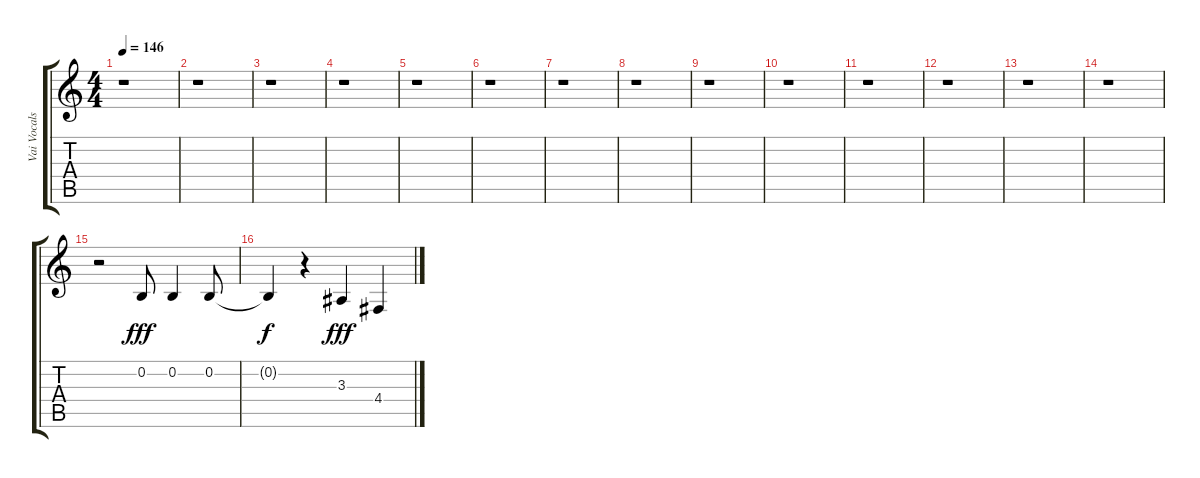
\track ("Vai Vocals" "Vai Vocals") {instrument lead6voice}
\staff {score tabs}
\tuning (E4 B3 G3 D3 A2 E2) {hide}
\ts (4 4)
\tempo 146
\clef g2
\ks c
r.1{dy f} |
r.1 |
r.1 |
r.1 |
r.1 |
r.1 |
r.1 |
r.1 |
r.1 |
r.1 |
r.1 |
r.1 |
r.1 |
r.1 |
r.2 0.2.8{dy fff} 0.2.4 0.2.8 |
0.2{t}.4{dy f} r.4 3.3.4{dy fff} 4.4.4
